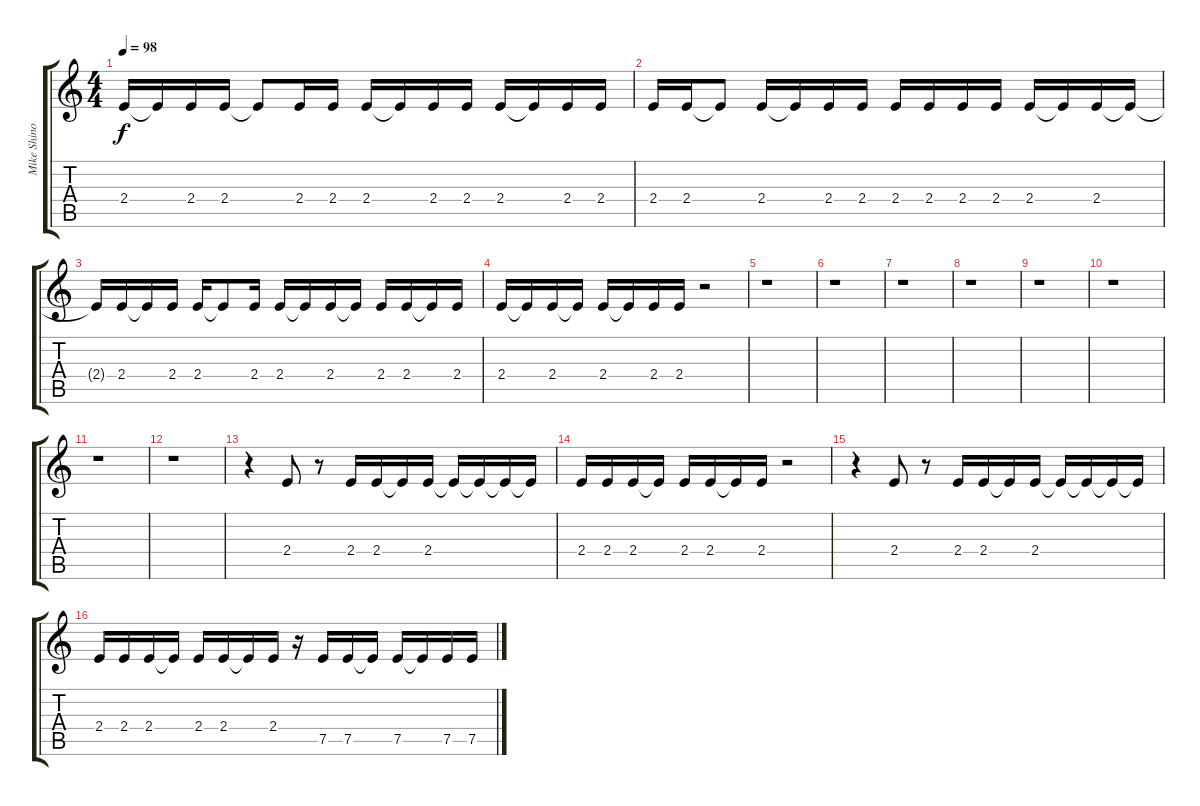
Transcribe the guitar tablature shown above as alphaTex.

\track ("Mike Shinoda (Vocal)" "Mike Shino") {instrument electricguitarjazz}
\staff {score tabs}
\tuning (E4 B3 G3 D3 A2 E2) {hide}
\ts (4 4)
\tempo 98
\clef g2
\ks c
2.4.16{dy f} 2.4{t}.16 2.4.16 2.4.16 2.4{t}.8 2.4.16 2.4.16 2.4.16 2.4{t}.16 2.4.16 2.4.16 2.4.16 2.4{t}.16 2.4.16 2.4.16 |
2.4.16 2.4.16 2.4{t}.8 2.4.16 2.4{t}.16 2.4.16 2.4.16 2.4.16 2.4.16 2.4.16 2.4.16 2.4.16 2.4{t}.16 2.4.16 2.4{t}.16 |
2.4{t}.16 2.4.16 2.4{t}.16 2.4.16 2.4.16 2.4{t}.8 2.4.16 2.4.16 2.4{t}.16 2.4.16 2.4{t}.16 2.4.16 2.4.16 2.4{t}.16 2.4.16 |
2.4.16 2.4{t}.16 2.4.16 2.4{t}.16 2.4.16 2.4{t}.16 2.4.16 2.4.16 r.2 |
r.1 |
r.1 |
r.1 |
r.1 |
r.1 |
r.1 |
r.1 |
r.1 |
r.4 2.4.8 r.8 2.4.16 2.4.16 2.4{t}.16 2.4.16 2.4{t}.16 2.4{t}.16 2.4{t}.16 2.4{t}.16 |
2.4.16 2.4.16 2.4.16 2.4{t}.16 2.4.16 2.4.16 2.4{t}.16 2.4.16 r.2 |
r.4 2.4.8 r.8 2.4.16 2.4.16 2.4{t}.16 2.4.16 2.4{t}.16 2.4{t}.16 2.4{t}.16 2.4{t}.16 |
2.4.16 2.4.16 2.4.16 2.4{t}.16 2.4.16 2.4.16 2.4{t}.16 2.4.16 r.16 7.5.16 7.5.16 7.5{t}.16 7.5.16 7.5{t}.16 7.5.16 7.5.16
